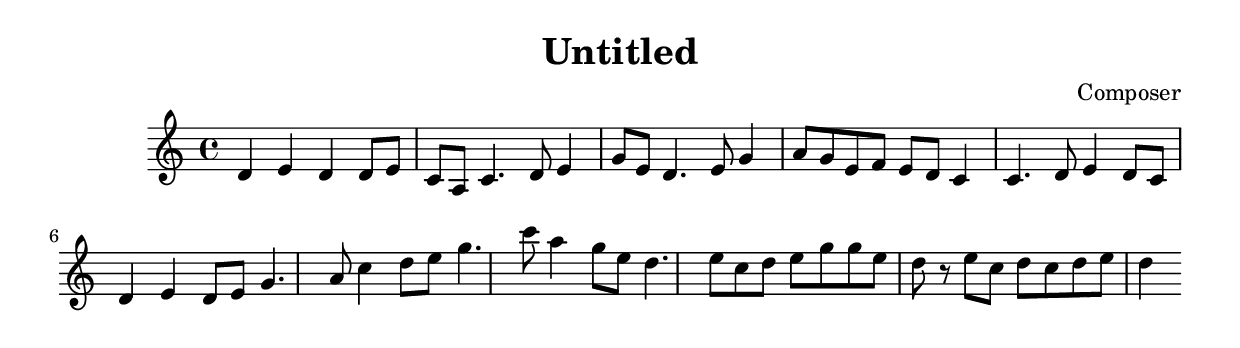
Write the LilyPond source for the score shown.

\header {
  title = "Untitled"
  composer = "Composer"
}

\score {
  \relative {
    d' e d d8 e8 c8 a8
    c4. d8 e4 g8 e8
    d4. e8 g4 a8 g8
    e8 f8 e8 d8 c4 c4. d8
    e4 d8 c8
    d4 e4 d8 e8 g4. a8
    c4 d8 e8
    g4. c8 a4 g8 e8
    d4. e8 c8 d8 e8 g8
    g8 e8 d8
    r8 e8 c8
    d8 c8 d8 e8
    d4
  }

  \layout {}
  \midi {}
}